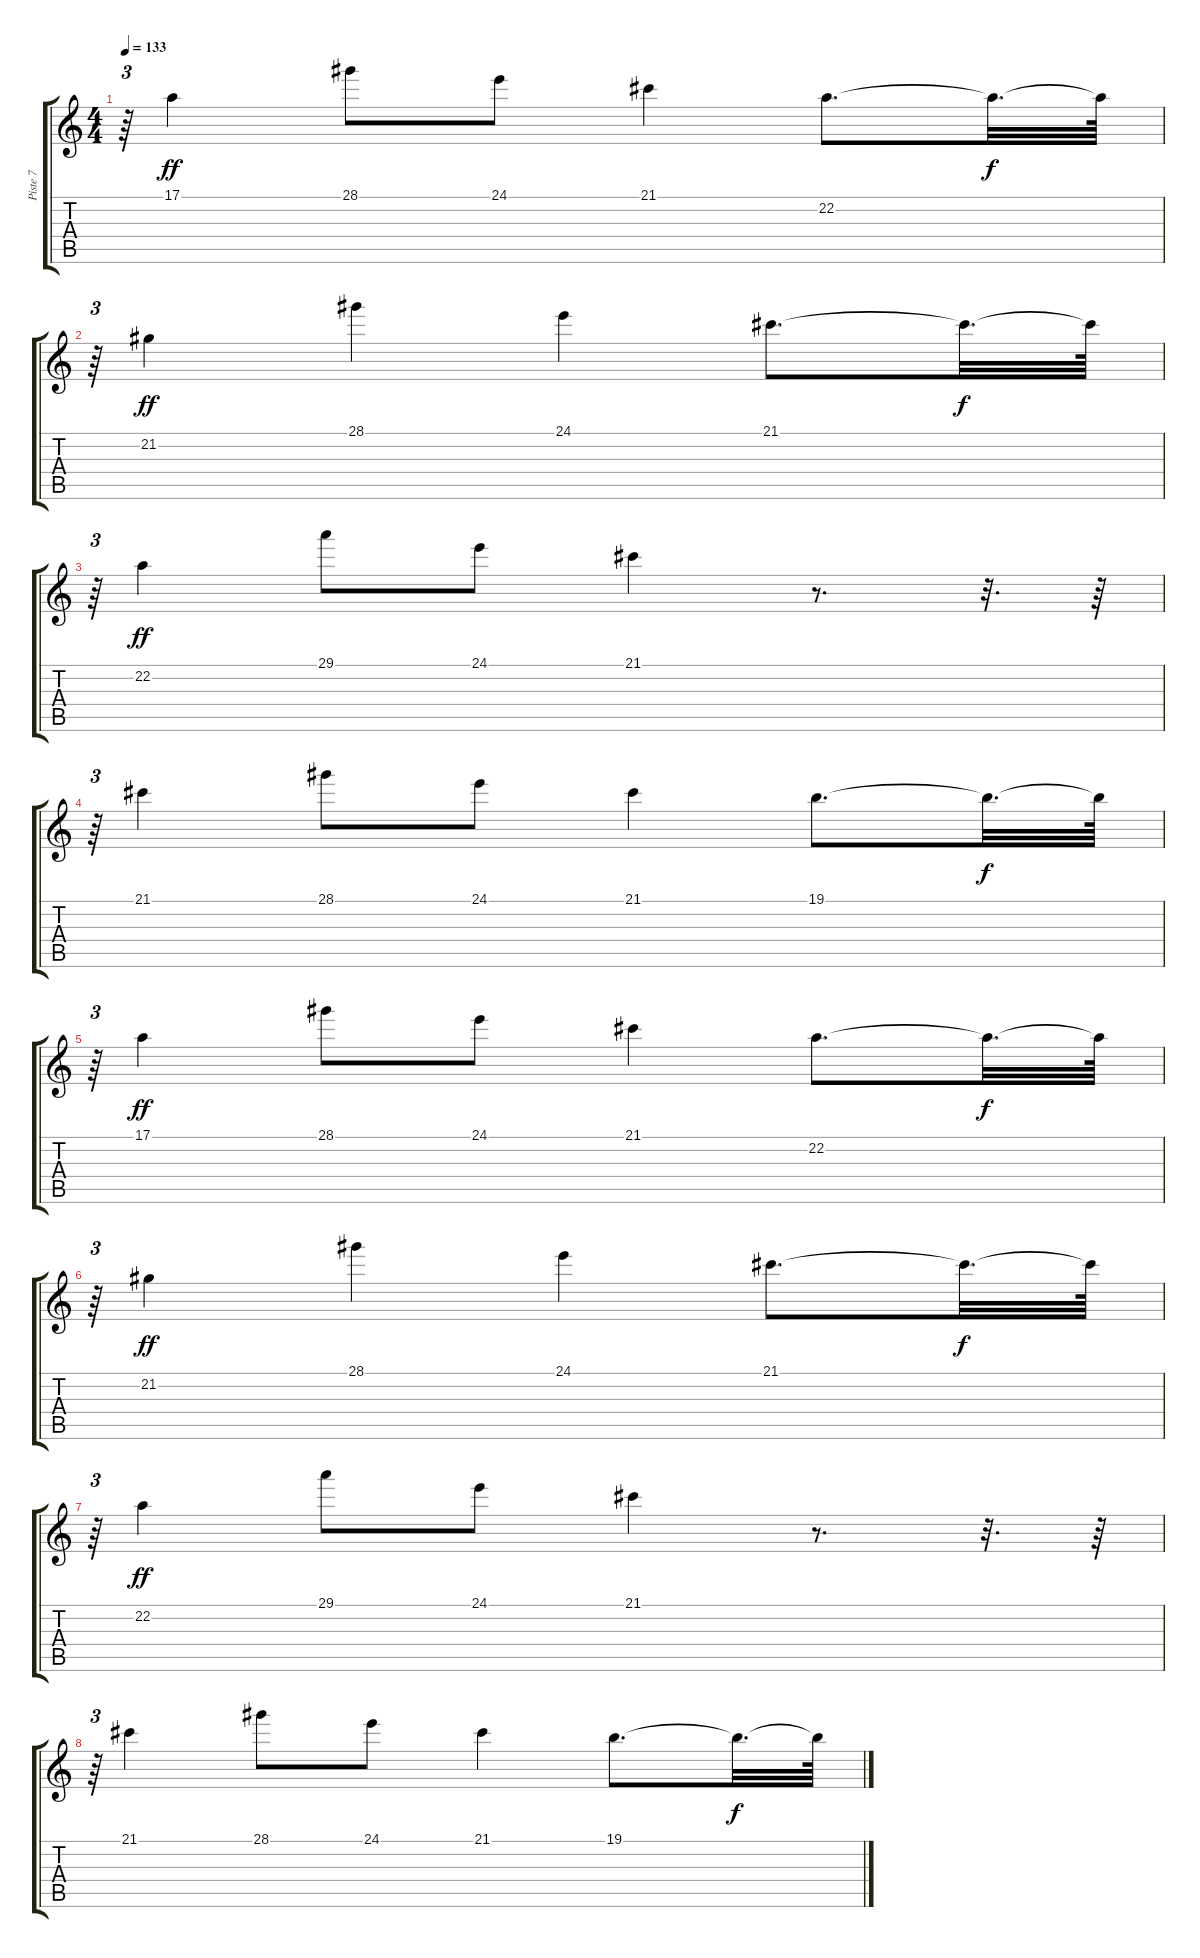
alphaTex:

\track ("Piste 7" "Piste 7") {instrument pad2warm}
\staff {score tabs}
\tuning (E4 B3 G3 D3 A2 E2) {hide}
\ts (4 4)
\tempo 133
\clef g2
\ks c
r.64{tu (3 2) dy f} 17.1.4{dy ff volume 6} 28.1.8{volume 6} 24.1.8{volume 6} 21.1.4{volume 6} 22.2.8{d volume 6} 22.2{t}.32{d dy f} 22.2{t}.64 |
r.64{tu (3 2)} 21.2.4{dy ff volume 6} 28.1.4{volume 6} 24.1.4{volume 6} 21.1.8{d volume 6} 21.1{t}.32{d dy f} 21.1{t}.64 |
r.64{tu (3 2)} 22.2.4{dy ff volume 6} 29.1.8{volume 6} 24.1.8{volume 6} 21.1.4{volume 6} r.8{d volume 6} r.32{d} r.64 |
r.64{tu (3 2)} 21.1.4{volume 6} 28.1.8{volume 6} 24.1.8{volume 6} 21.1.4{volume 6} 19.1.8{d volume 6} 19.1{t}.32{d dy f} 19.1{t}.64 |
r.64{tu (3 2)} 17.1.4{dy ff volume 6} 28.1.8{volume 6} 24.1.8{volume 6} 21.1.4{volume 6} 22.2.8{d volume 6} 22.2{t}.32{d dy f} 22.2{t}.64 |
r.64{tu (3 2)} 21.2.4{dy ff volume 6} 28.1.4{volume 6} 24.1.4{volume 6} 21.1.8{d volume 6} 21.1{t}.32{d dy f} 21.1{t}.64 |
r.64{tu (3 2)} 22.2.4{dy ff volume 6} 29.1.8{volume 6} 24.1.8{volume 6} 21.1.4{volume 6} r.8{d volume 6} r.32{d} r.64 |
r.64{tu (3 2)} 21.1.4{volume 6} 28.1.8{volume 6} 24.1.8{volume 6} 21.1.4{volume 6} 19.1.8{d volume 6} 19.1{t}.32{d dy f} 19.1{t}.64
